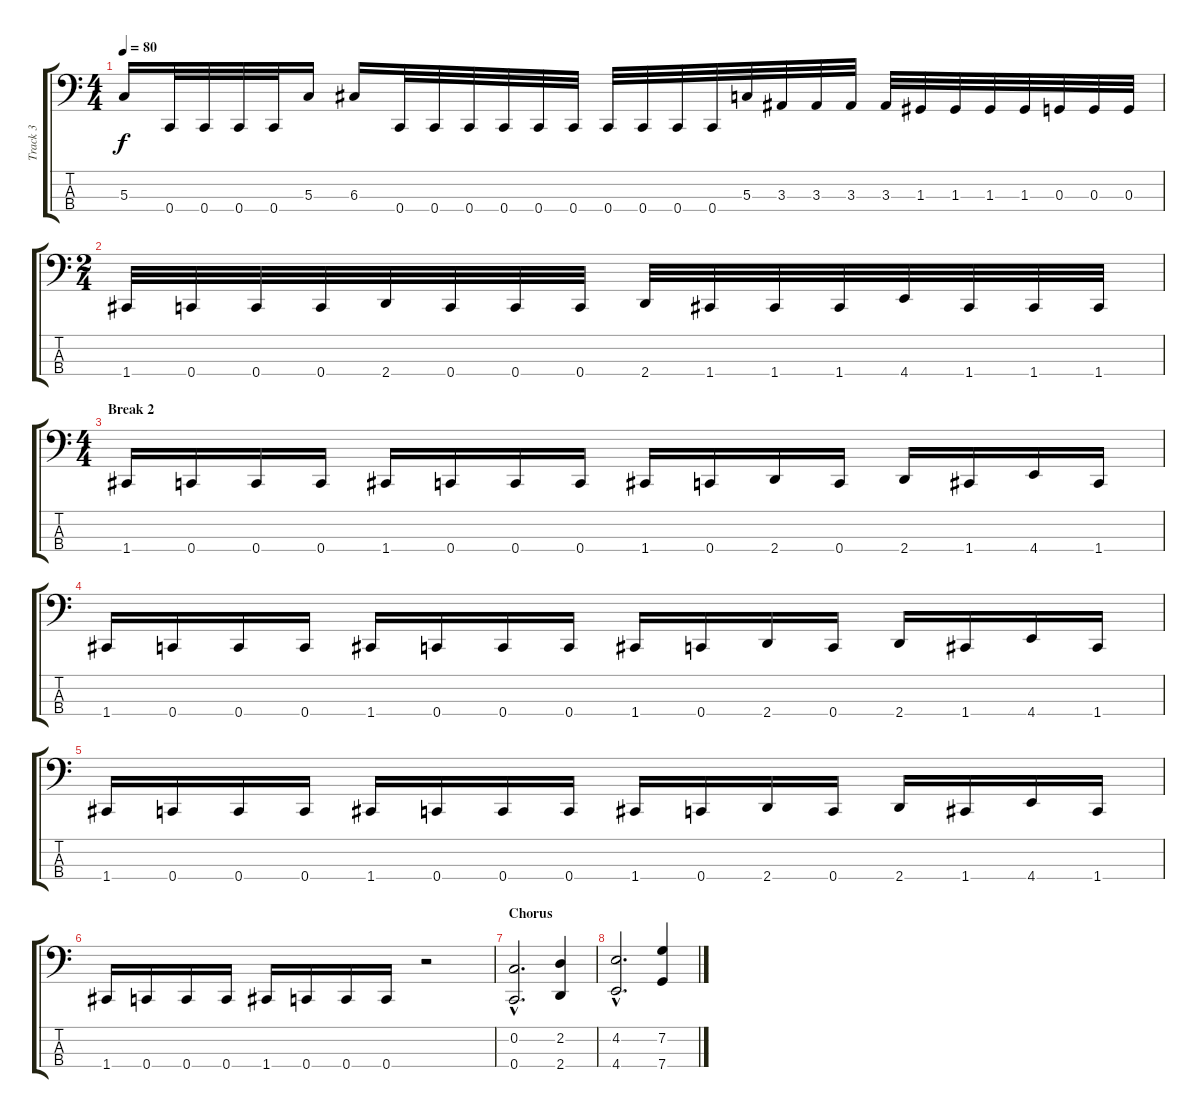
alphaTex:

\track ("Track 3" "Track 3") {instrument electricbasspick}
\staff {score tabs}
\tuning (F2 C2 G1 C1) {hide}
\ts (4 4)
\tempo 80
\clef f4
\ks c
5.3.16{dy f} 0.4.32 0.4.32 0.4.32 0.4.32 5.3.16 6.3.16 0.4.32 0.4.32 0.4.32 0.4.32 0.4.32 0.4.32 0.4.32 0.4.32 0.4.32 0.4.32 5.3.32 3.3.32 3.3.32 3.3.32 3.3.32 1.3.32 1.3.32 1.3.32 1.3.32 0.3.32 0.3.32 0.3.32 |
\ts (2 4)
1.4.32 0.4.32 0.4.32 0.4.32 2.4.32 0.4.32 0.4.32 0.4.32 2.4.32 1.4.32 1.4.32 1.4.32 4.4.32 1.4.32 1.4.32 1.4.32 |
\ts (4 4)
\section ("" "Break 2")
1.4.16 0.4.16 0.4.16 0.4.16 1.4.16 0.4.16 0.4.16 0.4.16 1.4.16 0.4.16 2.4.16 0.4.16 2.4.16 1.4.16 4.4.16 1.4.16 |
1.4.16 0.4.16 0.4.16 0.4.16 1.4.16 0.4.16 0.4.16 0.4.16 1.4.16 0.4.16 2.4.16 0.4.16 2.4.16 1.4.16 4.4.16 1.4.16 |
1.4.16 0.4.16 0.4.16 0.4.16 1.4.16 0.4.16 0.4.16 0.4.16 1.4.16 0.4.16 2.4.16 0.4.16 2.4.16 1.4.16 4.4.16 1.4.16 |
1.4.16 0.4.16 0.4.16 0.4.16 1.4.16 0.4.16 0.4.16 0.4.16 r.2 |
\section ("" "Chorus")
(0.2{hac} 0.4{hac}).2{d} (2.2 2.4).4 |
(4.2{hac} 4.4{hac}).2{d} (7.2 7.4).4
